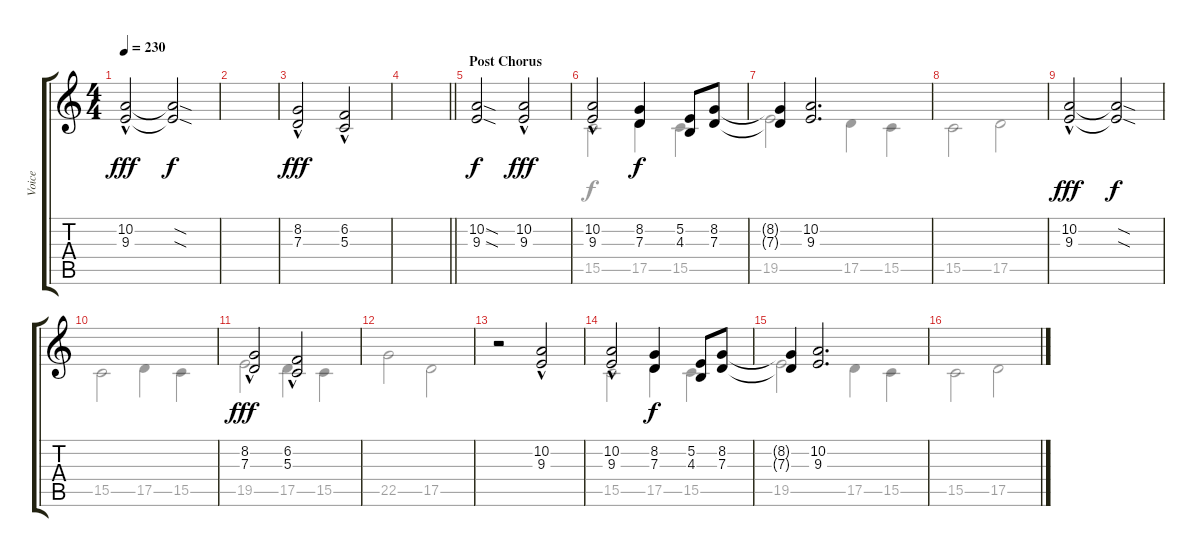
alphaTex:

\track ("Voice" "Voice") {instrument lead4chiff}
\staff {score tabs}
\tuning (E4 B3 G3 D3 A2 E2) {hide}
\voice
\ts (4 4)
\tempo 230
\clef g2
\ks c
(10.2{hac} 9.3{hac}).2{dy fff} (10.2{sod t} 9.3{sod t}).2{dy f} |
|
(8.2{hac} 7.3{hac}).2{dy fff} (6.2{hac} 5.3{hac}).2 |
\barLineRight lightlight
|
\section ("" "Post Chorus")
(10.2{sod} 9.3{sod}).2{dy f volume 16} (10.2{hac} 9.3{hac}).2{dy fff} |
(10.2{hac} 9.3{hac}).2 (8.2 7.3).4{dy f} (5.2 4.3).8 (8.2 7.3).8 |
(8.2{t} 7.3{t}).4 (10.2 9.3).2{d} |
|
(10.2{hac} 9.3{hac}).2{dy fff} (10.2{sod t} 9.3{sod t}).2{dy f} |
|
(8.2{hac} 7.3{hac}).2{dy fff} (6.2{hac} 5.3{hac}).2 |
|
r.2 (10.2{hac} 9.3{hac}).2 |
(10.2{hac} 9.3{hac}).2 (8.2 7.3).4{dy f} (5.2 4.3).8 (8.2 7.3).8 |
(8.2{t} 7.3{t}).4 (10.2 9.3).2{d} |
\voice
\clef g2
\ottava regular
\simile none
\ks c
|
|
|
\barLineRight lightlight
|
|
15.5.2 17.5.4 15.5.4 |
19.5.2 17.5.4 15.5.4 |
15.5.2 17.5.2 |
|
15.5.2 17.5.4 15.5.4 |
19.5.2 17.5.4 15.5.4 |
22.5.2 17.5.2 |
|
15.5.2 17.5.4 15.5.4 |
19.5.2 17.5.4 15.5.4 |
15.5.2 17.5.2
